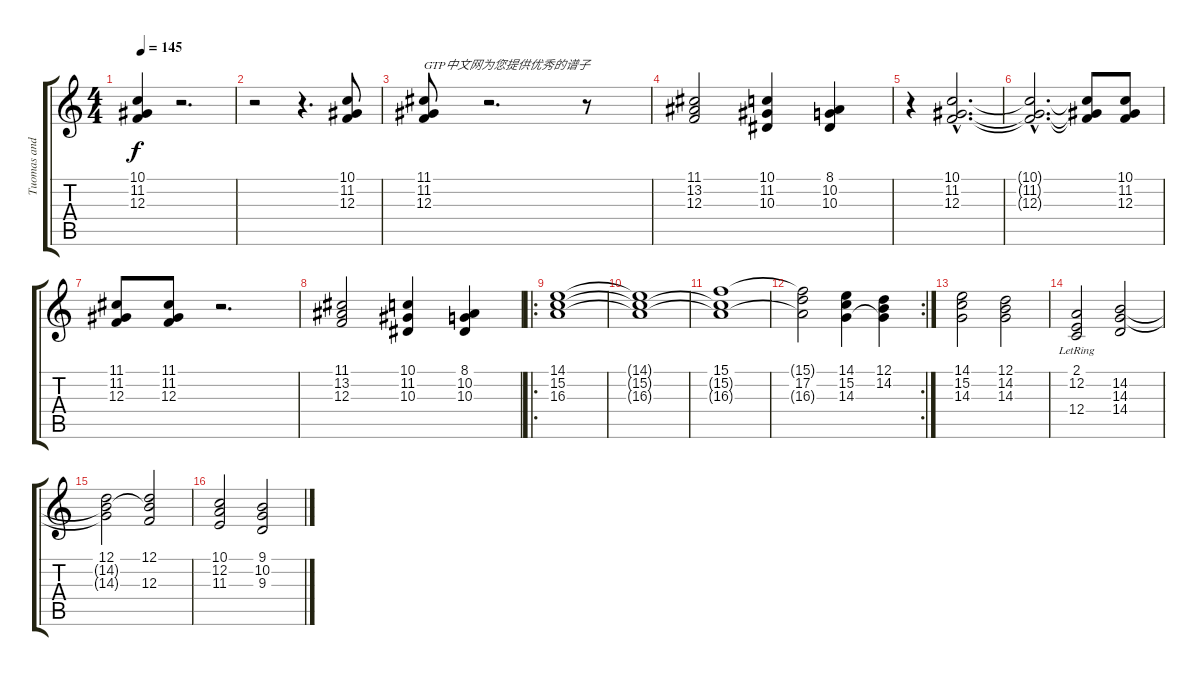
\track ("Tuomas and his synth" "Tuomas and") {instrument stringensemble1}
\staff {score tabs}
\tuning (D4 A3 F3 C3 G2 D2) {hide}
\ts (4 4)
\tempo 145
\clef g2
\ks c
(10.1 11.2 12.3).4{dy f instrument stringensemble1} r.2{d} |
r.2 r.4{d} (10.1 11.2 12.3).8 |
(11.1 11.2 12.3).8{txt "GTP中文网为您提供优秀的谱子"} r.2{d} r.8 |
(11.1 13.2 12.3).2 (10.1 11.2 10.3).4 (8.1 10.2 10.3).4 |
r.4 (10.1{hac} 11.2{hac} 12.3{hac}).2{d} |
(10.1{hac t} 11.2{hac t} 12.3{hac t}).2{d} (10.1{t} 11.2{t} 12.3{t}).8 (10.1 11.2 12.3).8 |
(11.1 11.2 12.3).8 (11.1 11.2 12.3).8 r.2{d} |
(11.1 13.2 12.3).2 (10.1 11.2 10.3).4 (8.1 10.2 10.3).4 |
\ro
(14.1 15.2 16.3).1 |
(14.1{t} 15.2{t} 16.3{t}).1 |
(15.1 15.2{t} 16.3{t}).1 |
\rc 2
(15.1{t} 17.2 16.3{t}).2 (14.1 15.2 14.3).4 (12.1 14.2 14.3{t}).4 |
(14.1 15.2 14.3).2 (12.1 14.2 14.3).2 |
(2.1 12.2 12.4{lr}).2 (14.2 14.3 14.4).2 |
(12.1 14.2{t} 14.3{t}).2 (12.1 14.2{t} 12.3).2 |
(10.1 12.2 11.3).2 (9.1 10.2 9.3).2
